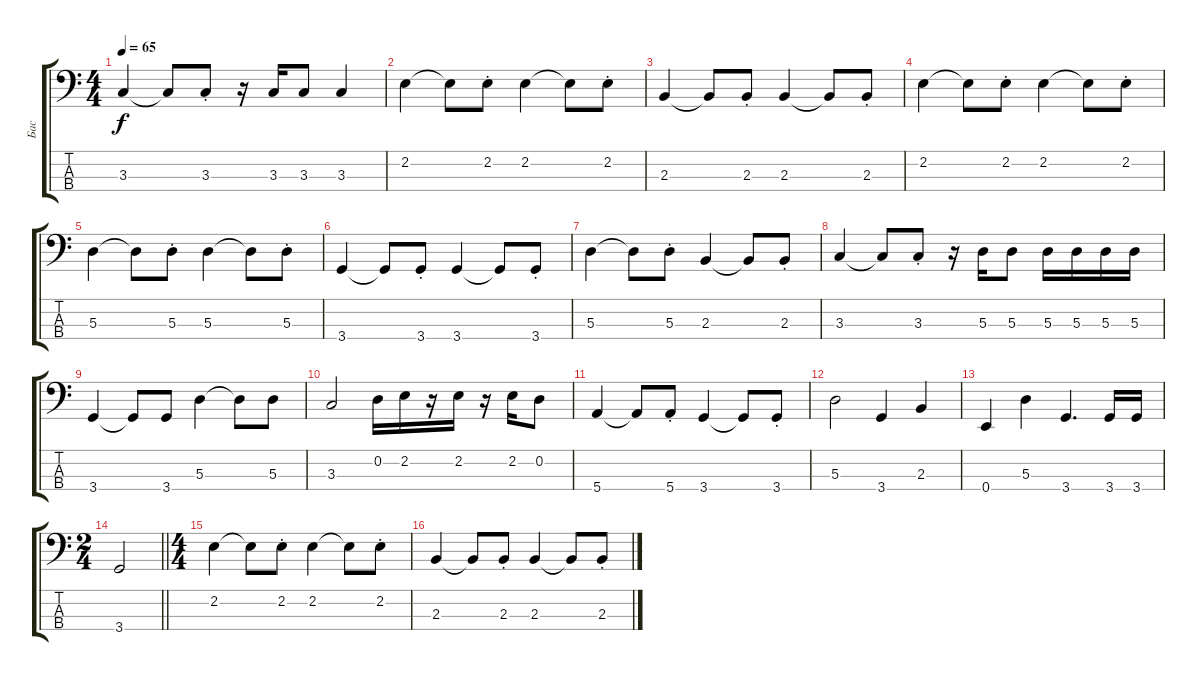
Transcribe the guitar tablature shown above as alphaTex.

\track (" Бас" " Бас") {instrument electricbassfinger}
\staff {score tabs}
\tuning (G2 D2 A1 E1) {hide}
\ts (4 4)
\tempo 65
\clef f4
\ks c
3.3.4{dy f} 3.3{t}.8 3.3{st}.8 r.16 3.3.16 3.3.8 3.3.4 |
2.2.4 2.2{t}.8 2.2{st}.8 2.2.4 2.2{t}.8 2.2{st}.8 |
2.3.4 2.3{t}.8 2.3{st}.8 2.3.4 2.3{t}.8 2.3{st}.8 |
2.2.4 2.2{t}.8 2.2{st}.8 2.2.4 2.2{t}.8 2.2{st}.8 |
5.3.4 5.3{t}.8 5.3{st}.8 5.3.4 5.3{t}.8 5.3{st}.8 |
3.4.4 3.4{t}.8 3.4{st}.8 3.4.4 3.4{t}.8 3.4{st}.8 |
5.3.4 5.3{t}.8 5.3{st}.8 2.3.4 2.3{t}.8 2.3{st}.8 |
3.3.4 3.3{t}.8 3.3{st}.8 r.16 5.3.16 5.3.8 5.3.16 5.3.16 5.3.16 5.3.16 |
3.4.4 3.4{t}.8 3.4.8 5.3.4 5.3{t}.8 5.3.8 |
3.3.2 0.2.16 2.2.16 r.16 2.2.16 r.16 2.2.16 0.2.8 |
5.4.4 5.4{t}.8 5.4{st}.8 3.4.4 3.4{t}.8 3.4{st}.8 |
5.3.2 3.4.4 2.3.4 |
0.4.4 5.3.4 3.4.4{d} 3.4.16 3.4.16 |
\ts (2 4)
\barLineRight lightlight
3.4.2 |
\ts (4 4)
2.2.4 2.2{t}.8 2.2{st}.8 2.2.4 2.2{t}.8 2.2{st}.8 |
2.3.4 2.3{t}.8 2.3{st}.8 2.3.4 2.3{t}.8 2.3{st}.8
